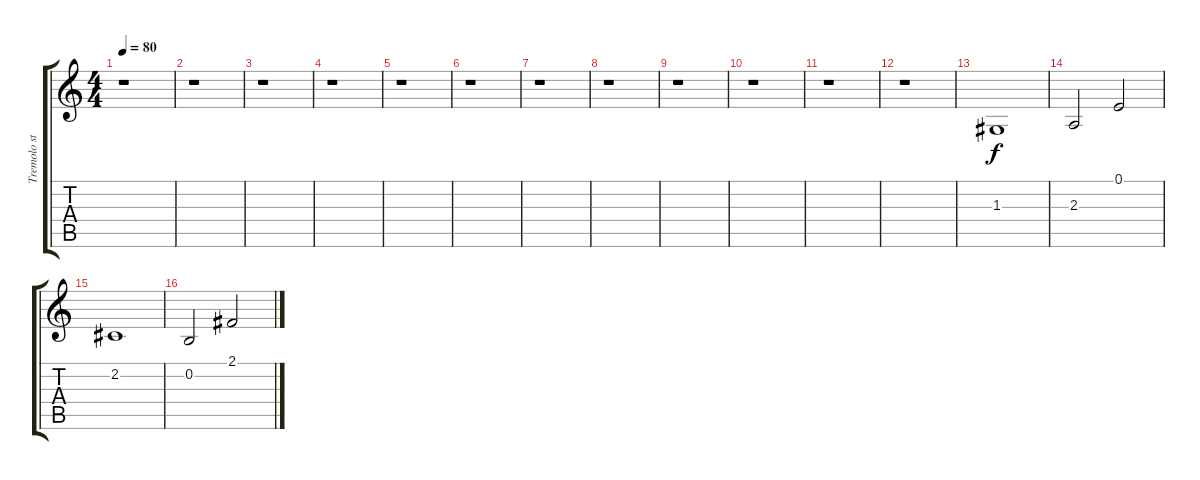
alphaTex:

\track ("Tremolo strings" "Tremolo st") {instrument tremolostrings}
\staff {score tabs}
\tuning (E4 B3 G3 D3 A2 E2) {hide}
\ts (4 4)
\tempo 80
\clef g2
\ks c
r.1{dy f} |
r.1 |
r.1 |
r.1 |
r.1 |
r.1 |
r.1 |
r.1 |
r.1 |
r.1 |
r.1 |
r.1 |
1.3.1 |
2.3.2 0.1.2 |
2.2.1 |
0.2.2 2.1.2
